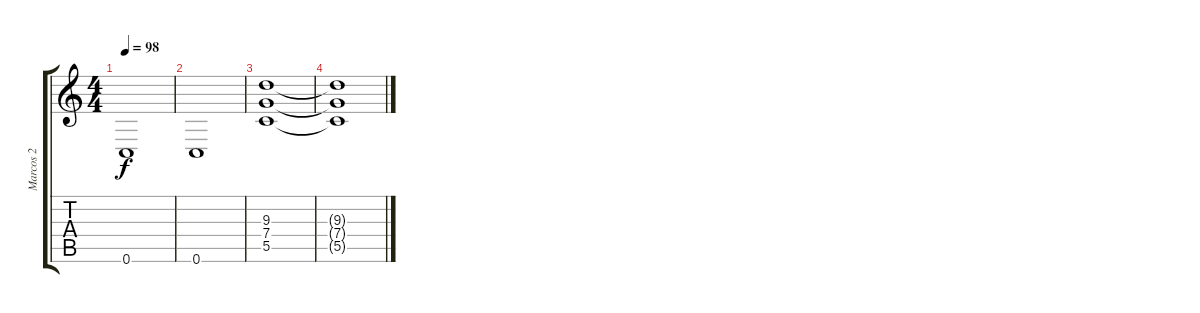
\track ("Marcos 2" "Marcos 2") {instrument distortionguitar}
\staff {score tabs}
\tuning (D4 A3 F3 C3 G2 C2) {hide}
\ts (4 4)
\tempo 98
\clef g2
\ks c
0.6.1{dy f} |
0.6.1 |
(9.3 7.4 5.5).1{volume 0} |
(9.3{t} 7.4{t} 5.5{t}).1
